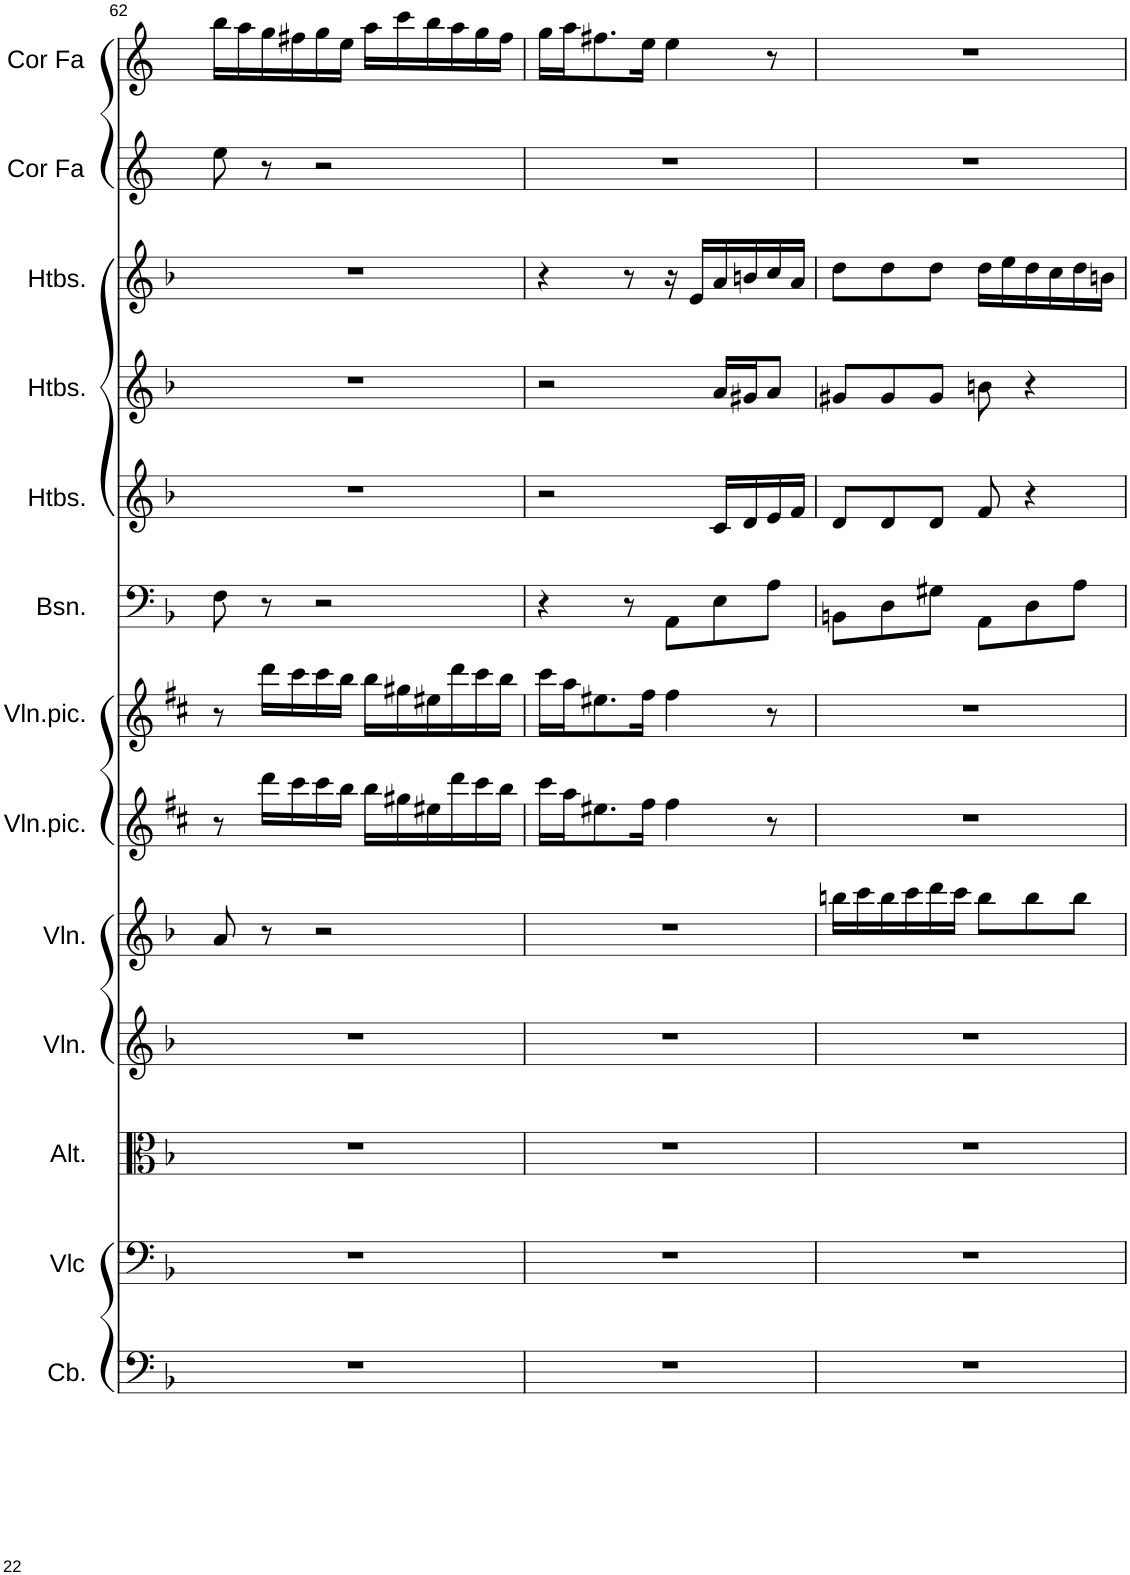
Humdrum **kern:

**kern	**kern	**kern	**kern	**kern	**kern	**kern	**kern	**kern	**kern	**kern	**kern	**kern
*part13	*part12	*part11	*part10	*part9	*part8	*part7	*part6	*part5	*part4	*part3	*part2	*part1
*staff13	*staff12	*staff11	*staff10	*staff9	*staff8	*staff7	*staff6	*staff5	*staff4	*staff3	*staff2	*staff1
*I"Contrebasse	*I"Violoncelle	*I"Alto	*I"Violon	*I"Violon	*I"Violon	*I"Violon piccolo	*I"Basson	*I"Hautbois	*I"Hautbois	*I"Hautbois	*I"Cor en Fa	*I"Cor en Fa
*I'Cb.	*I'Vlc	*I'Alt.	*I'Vln.	*I'Vln.	*	*I'Vln.pic.	*I'Bsn.	*I'Htbs.	*I'Htbs.	*I'Htbs.	*I'Cor Fa	*I'Cor Fa
!!LO:PB:g=z
*clefF4	*clefF4	*clefC3	*clefG2	*clefG2	*clefG2	*clefG2	*clefF4	*clefG2	*clefG2	*clefG2	*clefG2	*clefG2
*Trd7c12	*	*	*	*	*Trd5c9	*Trd5c9	*	*	*	*	*Trd4c7	*Trd4c7
*k[b-]	*k[b-]	*k[b-]	*k[b-]	*k[b-]	*k[f#c#]	*k[f#c#]	*k[b-]	*k[b-]	*k[b-]	*k[b-]	*k[]	*k[]
*M6/8	*M6/8	*M6/8	*M6/8	*M6/8	*M6/8	*M6/8	*M6/8	*M6/8	*M6/8	*M6/8	*M6/8	*M6/8
=62	=62	=62	=62	=62	=62	=62	=62	=62	=62	=62	=62	=62
2.r	2.r	2.r	2.r	8a/	8r	8r	8F\	2.r	2.r	2.r	8ee\	16bb\LL
.	.	.	.	.	.	.	.	.	.	.	.	16aa\
.	.	.	.	8r	16ddd\LL	16ddd\LL	8r	.	.	.	8r	16gg\
.	.	.	.	.	16ccc#\	16ccc#\	.	.	.	.	.	16ff#X\
.	.	.	.	2r	16ccc#\	16ccc#\	2r	.	.	.	2r	16gg\
.	.	.	.	.	16bb\JJ	16bb\JJ	.	.	.	.	.	16ee\JJ
.	.	.	.	.	16bb\LL	16bb\LL	.	.	.	.	.	16aa\LL
.	.	.	.	.	16gg#X\	16gg#X\	.	.	.	.	.	16ccc\
.	.	.	.	.	16ee#X\	16ee#X\	.	.	.	.	.	16bb\
.	.	.	.	.	16ddd\	16ddd\	.	.	.	.	.	16aa\
.	.	.	.	.	16ccc#\	16ccc#\	.	.	.	.	.	16gg\
.	.	.	.	.	16bb\JJ	16bb\JJ	.	.	.	.	.	16ff#\JJ
=63	=63	=63	=63	=63	=63	=63	=63	=63	=63	=63	=63	=63
2.r	2.r	2.r	2.r	2.r	16ccc#\LL	16ccc#\LL	4r	2r	2r	4r	2.r	16gg\LL
.	.	.	.	.	16aa\J	16aa\J	.	.	.	.	.	16aa\J
.	.	.	.	.	8.ee#X\	8.ee#X\	.	.	.	.	.	8.ff#X\
.	.	.	.	.	.	.	8r	.	.	8r	.	.
.	.	.	.	.	16ff#\Jk	16ff#\Jk	.	.	.	.	.	16ee\Jk
.	.	.	.	.	4ff#\	4ff#\	8AA\L	.	.	16r	.	4ee\
.	.	.	.	.	.	.	.	.	.	16e/LL	.	.
.	.	.	.	.	.	.	8E\	16c/LL	16a/LL	16a/	.	.
.	.	.	.	.	.	.	.	16d/	16g#X/J	16bn/	.	.
.	.	.	.	.	8r	8r	8A\J	16e/	8a/J	16cc/	.	8r
.	.	.	.	.	.	.	.	16f/JJ	.	16a/JJ	.	.
=64	=64	=64	=64	=64	=64	=64	=64	=64	=64	=64	=64	=64
2.r	2.r	2.r	2.r	16bbn\LL	2.r	2.r	8BBn\L	8d/L	8g#X/L	8dd\L	2.r	2.r
.	.	.	.	16ccc\	.	.	.	.	.	.	.	.
.	.	.	.	16bb\	.	.	8D\	8d/	8g#/	8dd\	.	.
.	.	.	.	16ccc\	.	.	.	.	.	.	.	.
.	.	.	.	16ddd\	.	.	8G#X\J	8d/J	8g#/J	8dd\J	.	.
.	.	.	.	16ccc\JJ	.	.	.	.	.	.	.	.
.	.	.	.	8bb\L	.	.	8AA\L	8f/	8bn\	16dd\LL	.	.
.	.	.	.	.	.	.	.	.	.	16ee\	.	.
.	.	.	.	8bb\	.	.	8D\	4r	4r	16dd\	.	.
.	.	.	.	.	.	.	.	.	.	16cc\	.	.
.	.	.	.	8bb\J	.	.	8A\J	.	.	16dd\	.	.
.	.	.	.	.	.	.	.	.	.	16bn\JJ	.	.
=	=	=	=	=	=	=	=	=	=	=	=	=
*-	*-	*-	*-	*-	*-	*-	*-	*-	*-	*-	*-	*-
